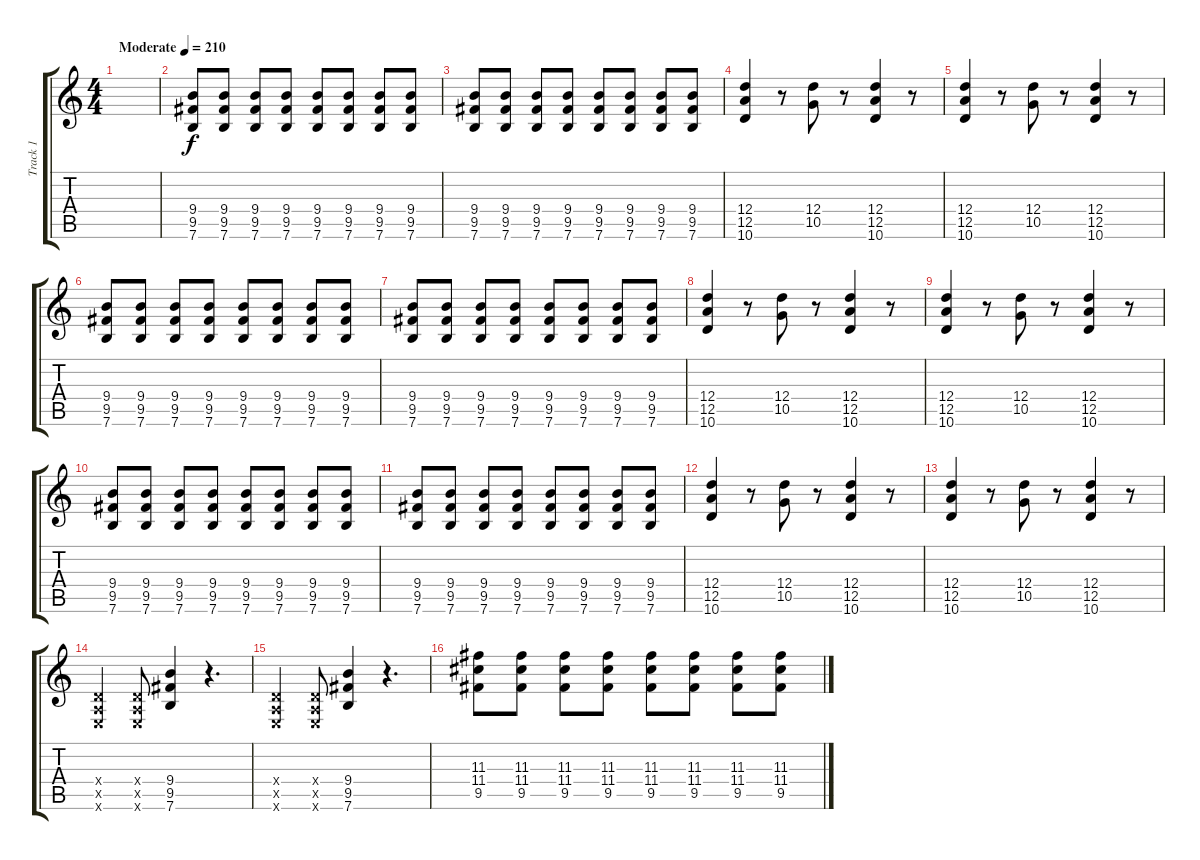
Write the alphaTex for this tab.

\track ("Track 1" "Track 1") {instrument overdrivenguitar}
\staff {score tabs}
\tuning (E4 B3 G3 D3 A2 E2) {hide}
\ts (4 4)
\tempo (210 "Moderate")
\clef g2
\ks c
|
(9.4 9.5 7.6).8 (9.4 9.5 7.6).8 (9.4 9.5 7.6).8 (9.4 9.5 7.6).8 (9.4 9.5 7.6).8 (9.4 9.5 7.6).8 (9.4 9.5 7.6).8 (9.4 9.5 7.6).8 |
(9.4 9.5 7.6).8 (9.4 9.5 7.6).8 (9.4 9.5 7.6).8 (9.4 9.5 7.6).8 (9.4 9.5 7.6).8 (9.4 9.5 7.6).8 (9.4 9.5 7.6).8 (9.4 9.5 7.6).8 |
(12.4 12.5 10.6).4 r.8 (12.4 10.5).8 r.8 (12.4 12.5 10.6).4 r.8 |
(12.4 12.5 10.6).4 r.8 (12.4 10.5).8 r.8 (12.4 12.5 10.6).4 r.8 |
(9.4 9.5 7.6).8 (9.4 9.5 7.6).8 (9.4 9.5 7.6).8 (9.4 9.5 7.6).8 (9.4 9.5 7.6).8 (9.4 9.5 7.6).8 (9.4 9.5 7.6).8 (9.4 9.5 7.6).8 |
(9.4 9.5 7.6).8 (9.4 9.5 7.6).8 (9.4 9.5 7.6).8 (9.4 9.5 7.6).8 (9.4 9.5 7.6).8 (9.4 9.5 7.6).8 (9.4 9.5 7.6).8 (9.4 9.5 7.6).8 |
(12.4 12.5 10.6).4 r.8 (12.4 10.5).8 r.8 (12.4 12.5 10.6).4 r.8 |
(12.4 12.5 10.6).4 r.8 (12.4 10.5).8 r.8 (12.4 12.5 10.6).4 r.8 |
(9.4 9.5 7.6).8 (9.4 9.5 7.6).8 (9.4 9.5 7.6).8 (9.4 9.5 7.6).8 (9.4 9.5 7.6).8 (9.4 9.5 7.6).8 (9.4 9.5 7.6).8 (9.4 9.5 7.6).8 |
(9.4 9.5 7.6).8 (9.4 9.5 7.6).8 (9.4 9.5 7.6).8 (9.4 9.5 7.6).8 (9.4 9.5 7.6).8 (9.4 9.5 7.6).8 (9.4 9.5 7.6).8 (9.4 9.5 7.6).8 |
(12.4 12.5 10.6).4 r.8 (12.4 10.5).8 r.8 (12.4 12.5 10.6).4 r.8 |
(12.4 12.5 10.6).4 r.8 (12.4 10.5).8 r.8 (12.4 12.5 10.6).4 r.8 |
(0.4{x} 0.5{x} 0.6{x}).4 (0.4{x} 0.5{x} 0.6{x}).8 (9.4 9.5 7.6).4 r.4{d} |
(0.4{x} 0.5{x} 0.6{x}).4 (0.4{x} 0.5{x} 0.6{x}).8 (9.4 9.5 7.6).4 r.4{d} |
(11.3 11.4 9.5).8 (11.3 11.4 9.5).8 (11.3 11.4 9.5).8 (11.3 11.4 9.5).8 (11.3 11.4 9.5).8 (11.3 11.4 9.5).8 (11.3 11.4 9.5).8 (11.3 11.4 9.5).8
